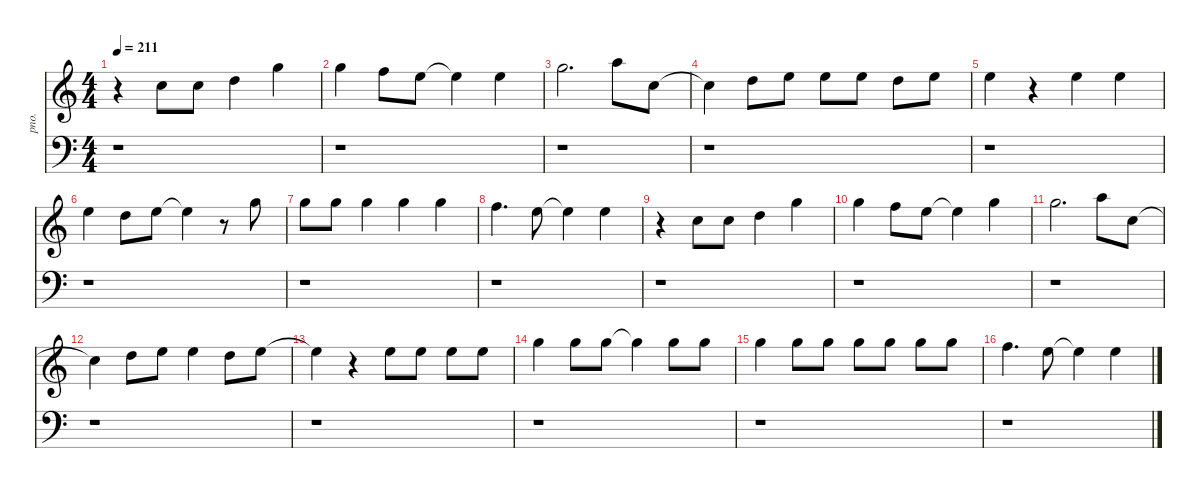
\defaultSystemsLayout 4
\hideDynamics
\bracketExtendMode nobrackets
\otherSystemsTrackNameOrientation horizontal
\track ("Chorus" "pno.") {instrument acousticgrandpiano}
\staff {score}
\tuning (E4 B3 G3 D3 A2 E2)
\ts (4 4)
\tempo 211
\clef g2
\ks c
r.4{dy ff} 8.1.8 8.1.8 10.1.4 15.1.4 |
15.1.4 13.1.8 12.1.8 12.1{t}.4 12.1.4 |
15.1.2{d} 17.1.8 13.2.8 |
13.2{t}.4 10.1.8 12.1.8 12.1.8 12.1.8 10.1.8 12.1.8 |
12.1.4 r.4 12.1.4 12.1.4 |
12.1.4 10.1.8 12.1.8 12.1{t}.4 r.8 15.1.8 |
15.1.8 15.1.8 15.1.4 15.1.4 15.1.4 |
13.1.4{d} 12.1.8 12.1{t}.4 12.1.4 |
r.4 8.1.8 8.1.8 10.1.4 15.1.4 |
15.1.4 13.1.8 12.1.8 12.1{t}.4 15.1.4 |
15.1.2{d} 17.1.8 13.2.8 |
13.2{t}.4 10.1.8 12.1.8 12.1.4 10.1.8 12.1.8 |
12.1{t}.4 r.4 12.1.8 12.1.8 12.1.8 12.1.8 |
15.1.4 15.1.8 15.1.8 15.1{t}.4 15.1.8 15.1.8 |
15.1.4 15.1.8 15.1.8 15.1.8 15.1.8 15.1.8 15.1.8 |
13.1.4{d} 12.1.8 12.1{t}.4 12.1.4
\staff {score}
\tuning (G2 D2 A1 E1 B0)
\clef f4
\ottava regular
\simile none
\ks c
r.1{dy mf} |
r.1 |
r.1 |
r.1 |
r.1 |
r.1 |
r.1 |
r.1 |
r.1 |
r.1 |
r.1 |
r.1 |
r.1 |
r.1 |
r.1 |
r.1
